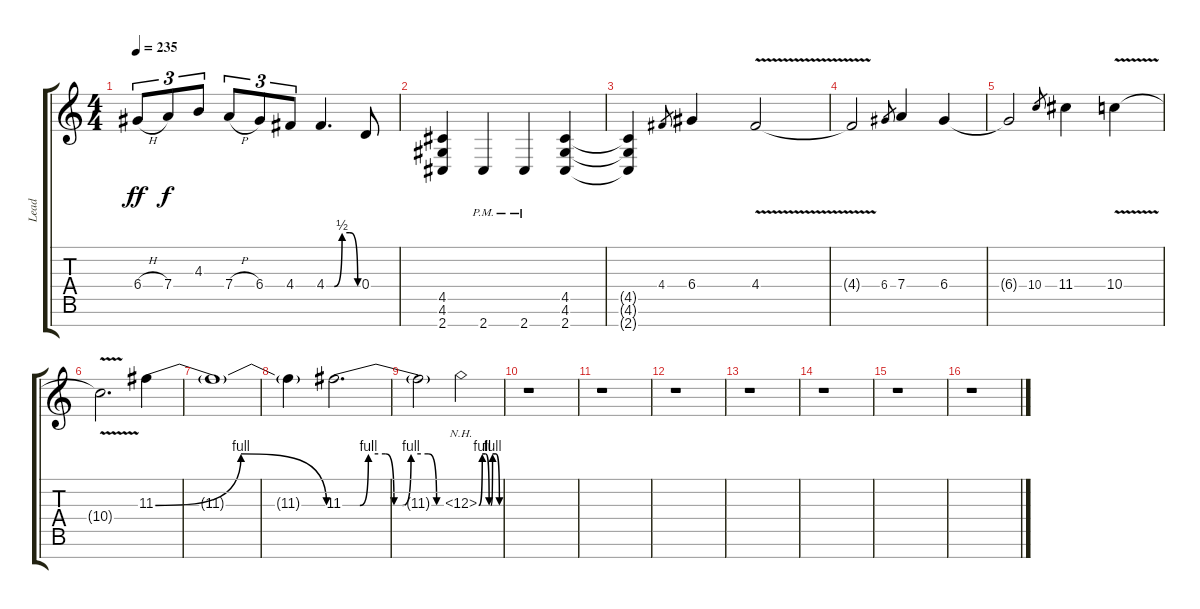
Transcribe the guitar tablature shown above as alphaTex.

\track ("Lead" "Lead") {instrument distortionguitar}
\staff {score tabs}
\tuning (E4 B3 G3 D3 A2 E2 B1) {hide}
\ts (4 4)
\tempo 235
\clef g2
\ks c
6.4{h}.8{tu (3 2) dy ff} 7.4.8{tu (3 2) dy f} 4.3.8{tu (3 2)} 7.4{h}.8{tu (3 2)} 6.4.8{tu (3 2)} 4.4.8{tu (3 2)} 4.4{be (custom 0 0 15 0 30 2 45 2 60 0)}.4{d} 0.4.8 |
(4.5 4.6 2.7).4 2.7{pm}.4 2.7{pm}.4 (4.5 4.6 2.7).4 |
(4.5{t} 4.6{t} 2.7{t}).4 4.4.8{gr} 6.4.4 4.4{v}.2 |
4.4{t}.2 6.4.8{gr} 7.4.4 6.4.4 |
6.4{t}.2 10.4.8{gr} 11.4.4 10.4{v}.4 |
10.4{t}.2{d} 11.3{be (bendrelease 0 0 20 4 45 4 60 0)}.4 |
11.3{t}.1 |
11.3{t}.4 11.3{be (custom 0 0 10 0 15 4 25 4 30 0 35 0 40 4 50 4 55 0 60 0)}.2{d} |
11.3{t}.2 11.3{be (custom 0 0 10 4 20 4 30 0 35 0 40 4 50 4 60 0) nh}.2 |
r.1 |
r.1 |
r.1 |
r.1 |
r.1 |
r.1 |
r.1
